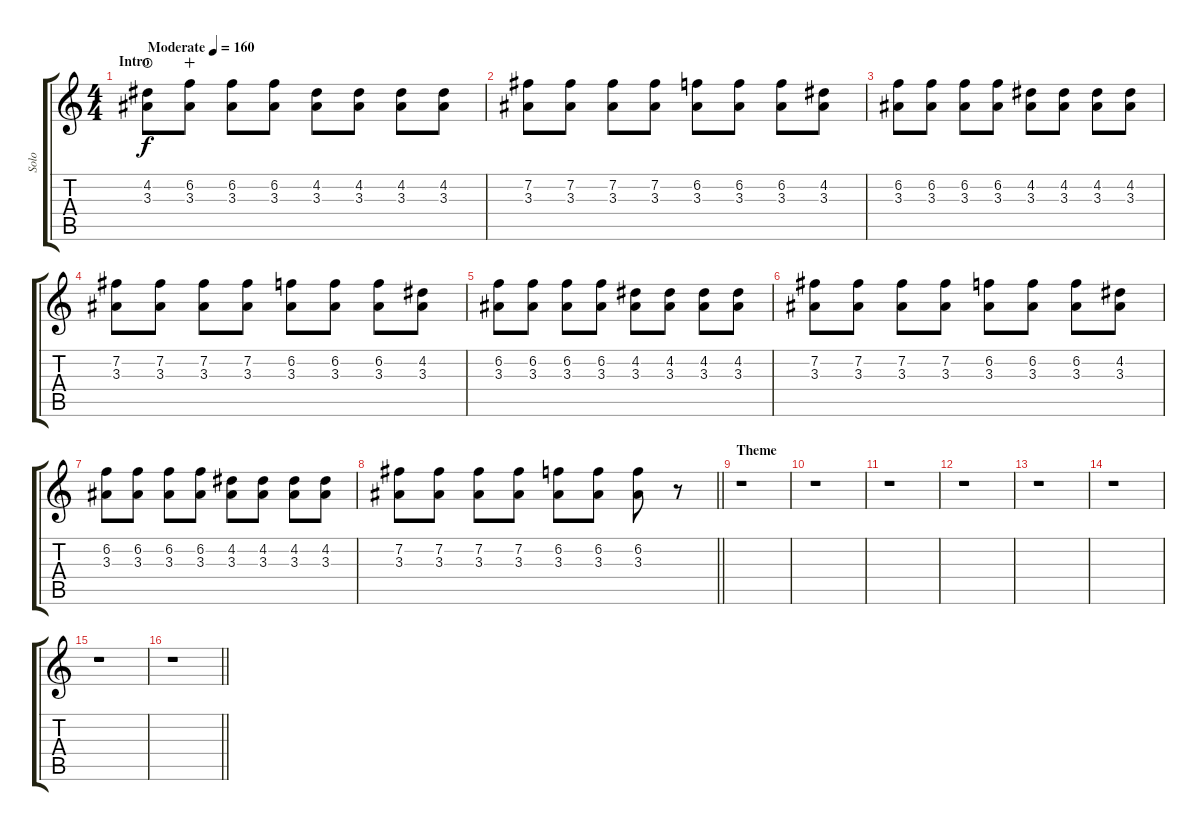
\track ("Solo" "Solo") {instrument overdrivenguitar}
\staff {score tabs}
\tuning (E4 B3 G3 D3 A2 D2) {hide}
\ts (4 4)
\section ("" "Intro")
\tempo (160 "Moderate")
\clef g2
\ks c
(4.2 3.3).8{dy f instrument overdrivenguitar waho} (6.2 3.3).8{wahc} (6.2 3.3).8 (6.2 3.3).8 (4.2 3.3).8 (4.2 3.3).8 (4.2 3.3).8 (4.2 3.3).8 |
(7.2 3.3).8 (7.2 3.3).8 (7.2 3.3).8 (7.2 3.3).8 (6.2 3.3).8 (6.2 3.3).8 (6.2 3.3).8 (4.2 3.3).8 |
(6.2 3.3).8 (6.2 3.3).8 (6.2 3.3).8 (6.2 3.3).8 (4.2 3.3).8 (4.2 3.3).8 (4.2 3.3).8 (4.2 3.3).8 |
(7.2 3.3).8 (7.2 3.3).8 (7.2 3.3).8 (7.2 3.3).8 (6.2 3.3).8 (6.2 3.3).8 (6.2 3.3).8 (4.2 3.3).8 |
(6.2 3.3).8 (6.2 3.3).8 (6.2 3.3).8 (6.2 3.3).8 (4.2 3.3).8 (4.2 3.3).8 (4.2 3.3).8 (4.2 3.3).8 |
(7.2 3.3).8 (7.2 3.3).8 (7.2 3.3).8 (7.2 3.3).8 (6.2 3.3).8 (6.2 3.3).8 (6.2 3.3).8 (4.2 3.3).8 |
(6.2 3.3).8 (6.2 3.3).8 (6.2 3.3).8 (6.2 3.3).8 (4.2 3.3).8 (4.2 3.3).8 (4.2 3.3).8 (4.2 3.3).8 |
\barLineRight lightlight
(7.2 3.3).8 (7.2 3.3).8 (7.2 3.3).8 (7.2 3.3).8 (6.2 3.3).8 (6.2 3.3).8 (6.2 3.3).8 r.8 |
\section ("" "Theme")
r.1 |
r.1 |
r.1 |
r.1 |
r.1 |
r.1 |
r.1 |
\barLineRight lightlight
r.1
